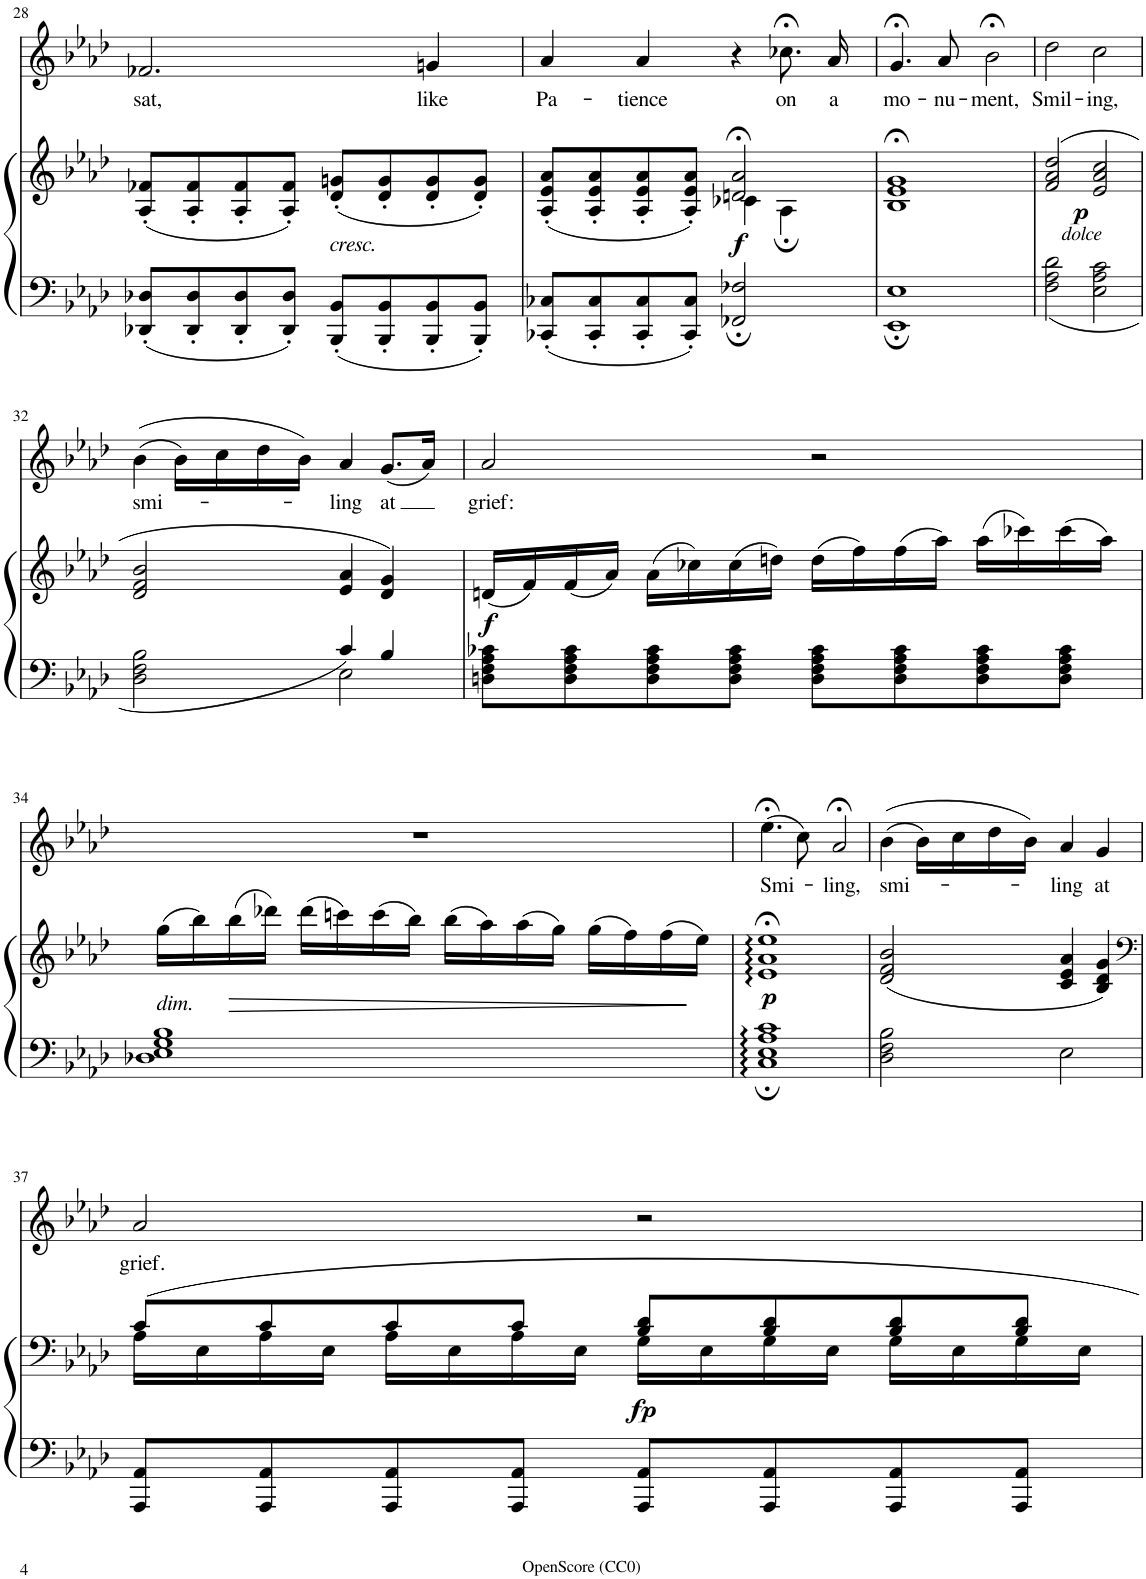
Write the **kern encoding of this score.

**kern	**kern	**dynam	**kern	**text
*part2	*part2	*part2	*part1	*part1
*staff3	*staff2	*staff2/3	*staff1	*staff1
*I"Piano	*	*	*I"Voice	*
*I'Pno	*	*	*	*
!!LO:PB:g=z
*clefF4	*clefG2	*	*clefG2	*
*k[b-e-a-d-]	*k[b-e-a-d-]	*	*k[b-e-a-d-]	*
*M4/4	*M4/4	*	*M4/4	*
*met(c)	*met(c)	*	*met(c)	*
=28	=28	=28	=28	=28
!	!	!	!	!LO:LY:b
8DD-X/' 8D-X/'L	(8A-/' 8f-X/'L	.	2.f-X/	sat,
8DD-/' 8D-/'	8A-/' 8f-/'	.	.	.
8DD-/' 8D-/'	8A-/' 8f-/'	.	.	.
8DD-/' 8D-/'J	8A-/' 8f-/'J)	.	.	.
!	!LO:TX:b:i:t=cresc.	!	!	!
8BBB-/' 8BB-/'L	(8d-/' 8gn/'L	.	.	.
8BBB-/' 8BB-/'	8d-/' 8g/'	.	.	.
!	!	!	!	!LO:LY:b
8BBB-/' 8BB-/'	8d-/' 8g/'	.	4gn/	like
8BBB-/' 8BB-/'J	8d-/' 8g/'J)	.	.	.
=29	=29	=29	=29	=29
*	*^	*	*	*
!	!	!	!	!	!LO:LY:b
8CC-X/' 8C-X/'L	(8A-/' 8e-/' 8a-/'L	2ryy	.	4a-/	Pa-
8CC-/' 8C-/'	8A-/' 8e-/' 8a-/'	.	.	.	.
!	!	!	!	!	!LO:LY:b
8CC-/' 8C-/'	8A-/' 8e-/' 8a-/'	.	.	4a-/	-tience
8CC-/' 8C-/'J	8A-/' 8e-/' 8a-/'J)	.	.	.	.
!	!	!	!LO:DY:b	!	!
2FF-X/; 2F-X/;	2dn/;< 2a-/;<	4c-X\	f	4r	.
!	!	!	!	!	!LO:LY:b
.	.	4A-;\	.	8.cc-X;<\	on
!	!	!	!	!	!LO:LY:b
.	.	.	.	16a-/	a
*	*v	*v	*	*	*
=30	=30	=30	=30	=30
!	!	!	!	!LO:LY:b
1EE-; 1E-;	1B-;< 1e-;< 1g;<	.	4.g;</	mo-
!	!	!	!	!LO:LY:b
.	.	.	8a-/	-nu-
!	!	!	!	!LO:LY:b
.	.	.	2b-;<\	-ment,
=31	=31	=31	=31	=31
!	!	!LO:DY:b	!	!LO:LY:b
!	!	!LO:DY:n=1:b	!	!
2F\ 2A-\ 2d-\	(>2f/ 2a-/ 2dd-/	p other-dynamics	2dd-\	Smil-
!	!	!	!	!LO:LY:b
2E-\ 2A-\ 2c\	2e-/ 2a-/ 2cc/	.	2cc\	-ing,
!!LO:LB:g=z
=32	=32	=32	=32	=32
*^	*	*	*	*
!	!	!	!	!	!LO:LY:b
2D-\ 2F\ 2B-\	2ryy	2d-/ 2f/ 2b-/	.	((4b-\	smi-
.	.	.	.	16b-\LL)	.
.	.	.	.	16cc\	.
.	.	.	.	16dd-\	.
.	.	.	.	16b-\JJ)	.
!	!	!	!	!	!LO:LY:b
4c/	2E-\	4e-/ 4a-/	.	4a-/	-ling
!	!	!	!	!	!LO:LY:b
4B-/	.	4d-/ 4g/)	.	(8.g/L	at
.	.	.	.	16a-/Jk)	.
*v	*v	*	*	*	*
=33	=33	=33	=33	=33
!	!	!LO:DY:b	!	!LO:LY:b
8Dn\ 8F\ 8A-\ 8c-X\L	(16dn/LL	f	2a-/	grief:
.	16f/)	.	.	.
8D\ 8F\ 8A-\ 8c-\	(16f/	.	.	.
.	16a-/JJ)	.	.	.
8D\ 8F\ 8A-\ 8c-\	(16a-\LL	.	.	.
.	16cc-X\)	.	.	.
8D\ 8F\ 8A-\ 8c-\J	(16cc-\	.	.	.
.	16ddn\JJ)	.	.	.
8D\ 8F\ 8A-\ 8c-\L	(16dd\LL	.	2r	.
.	16ff\)	.	.	.
8D\ 8F\ 8A-\ 8c-\	(16ff\	.	.	.
.	16aa-\JJ)	.	.	.
8D\ 8F\ 8A-\ 8c-\	(16aa-\LL	.	.	.
.	16ccc-X\)	.	.	.
8D\ 8F\ 8A-\ 8c-\J	(16ccc-\	.	.	.
.	16aa-\JJ)	.	.	.
!!LO:LB:g=z
=34	=34	=34	=34	=34
!	!LO:TX:b:i:t=dim.	!	!	!
1D-X 1E- 1G 1B-	(16gg\LL	.	1r	.
.	16bb-\)	.	.	.
!	!	!LO:HP:b	!	!
.	(16bb-\	>	.	.
.	16ddd-X\JJ)	.	.	.
.	(16ddd-\LL	.	.	.
.	16cccn\)	.	.	.
.	(16ccc\	.	.	.
.	16bb-\JJ)	.	.	.
.	(16bb-\LL	.	.	.
.	16aa-\)	.	.	.
.	(16aa-\	.	.	.
.	16gg\JJ)	.	.	.
.	(16gg\LL	.	.	.
.	16ff\)	.	.	.
.	(16ff\	.	.	.
.	16ee-\JJ)	]	.	.
=35	=35	=35	=35	=35
!	!	!LO:DY:b	!	!LO:LY:b
1C:; 1E-:; 1A-:; 1c:;	1e-:;< 1a-:;< 1ee-:;<	p	(4.ee-;<\	Smi-
.	.	.	8cc\)	.
!	!	!	!	!LO:LY:b
.	.	.	2a-;</	-ling,
=36	=36	=36	=36	=36
!	!	!	!	!LO:LY:b
2D-\ 2F\ 2B-\	(2d-/ 2f/ 2b-/	.	((4b-\	smi-
.	.	.	16b-\LL)	.
.	.	.	16cc\	.
.	.	.	16dd-\	.
.	.	.	16b-\JJ)	.
!	!	!	!	!LO:LY:b
2E-\	4c/ 4e-/ 4a-/	.	4a-/	-ling
!	!	!	!	!LO:LY:b
.	4B-/ 4d-/ 4g/)	.	4g/	at
!!LO:LB:g=z
=37	=37	=37	=37	=37
*	*clefF4	*	*	*
*	*^	*	*	*
!	!	!	!	!	!LO:LY:b
8AAA-/ 8AA-/L	8c/L	16A-\LL	.	2a-/	grief.
.	.	16E-\	.	.	.
8AAA-/ 8AA-/	8c/	16A-\	.	.	.
.	.	16E-\JJ	.	.	.
8AAA-/ 8AA-/	8c/	16A-\LL	.	.	.
.	.	16E-\	.	.	.
8AAA-/ 8AA-/J	8c/J	16A-\	.	.	.
.	.	16E-\JJ	.	.	.
!	!	!	!LO:DY:b	!	!
8AAA-/ 8AA-/L	8B-/ 8d-/L	16G\LL	fp	2r	.
.	.	16E-\	.	.	.
8AAA-/ 8AA-/	8B-/ 8d-/	16G\	.	.	.
.	.	16E-\JJ	.	.	.
8AAA-/ 8AA-/	8B-/ 8d-/	16G\LL	.	.	.
.	.	16E-\	.	.	.
8AAA-/ 8AA-/J	8B-/ 8d-/J	16G\	.	.	.
.	.	16E-\JJ	.	.	.
*	*v	*v	*	*	*
=	=	=	=	=
*-	*-	*-	*-	*-
